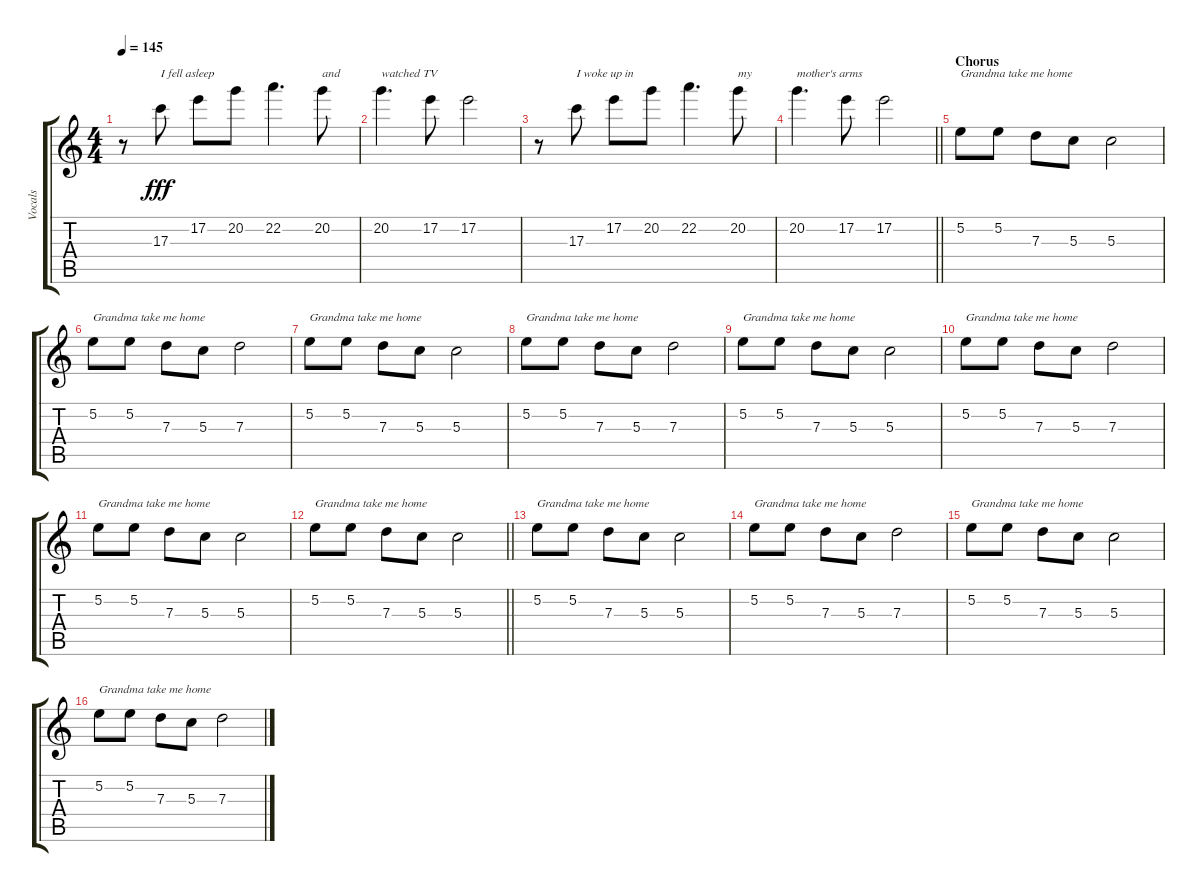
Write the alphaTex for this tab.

\track ("Vocals" "Vocals") {instrument overdrivenguitar}
\staff {score tabs}
\tuning (E4 B3 G3 D3 A2 E2) {hide}
\ts (4 4)
\tempo 145
\clef g2
\ks c
r.8{dy fff} 17.3.8{txt "I fell asleep"} 17.2.8 20.2.8 22.2.4{d} 20.2.8{txt "and"} |
20.2.4{d txt "watched TV"} 17.2.8 17.2.2 |
r.8 17.3.8{txt "I woke up in"} 17.2.8 20.2.8 22.2.4{d} 20.2.8{txt "my"} |
\barLineRight lightlight
20.2.4{d txt "mother's arms"} 17.2.8 17.2.2 |
\section ("" "Chorus")
5.2.8{txt "Grandma take me home"} 5.2.8 7.3.8 5.3.8 5.3.2 |
5.2.8{txt "Grandma take me home"} 5.2.8 7.3.8 5.3.8 7.3.2 |
5.2.8{txt "Grandma take me home"} 5.2.8 7.3.8 5.3.8 5.3.2 |
5.2.8{txt "Grandma take me home"} 5.2.8 7.3.8 5.3.8 7.3.2 |
5.2.8{txt "Grandma take me home"} 5.2.8 7.3.8 5.3.8 5.3.2 |
5.2.8{txt "Grandma take me home"} 5.2.8 7.3.8 5.3.8 7.3.2 |
5.2.8{txt "Grandma take me home"} 5.2.8 7.3.8 5.3.8 5.3.2 |
\barLineRight lightlight
5.2.8{txt "Grandma take me home"} 5.2.8 7.3.8 5.3.8 5.3.2 |
5.2.8{txt "Grandma take me home"} 5.2.8 7.3.8 5.3.8 5.3.2 |
5.2.8{txt "Grandma take me home"} 5.2.8 7.3.8 5.3.8 7.3.2 |
5.2.8{txt "Grandma take me home"} 5.2.8 7.3.8 5.3.8 5.3.2 |
5.2.8{txt "Grandma take me home"} 5.2.8 7.3.8 5.3.8 7.3.2
